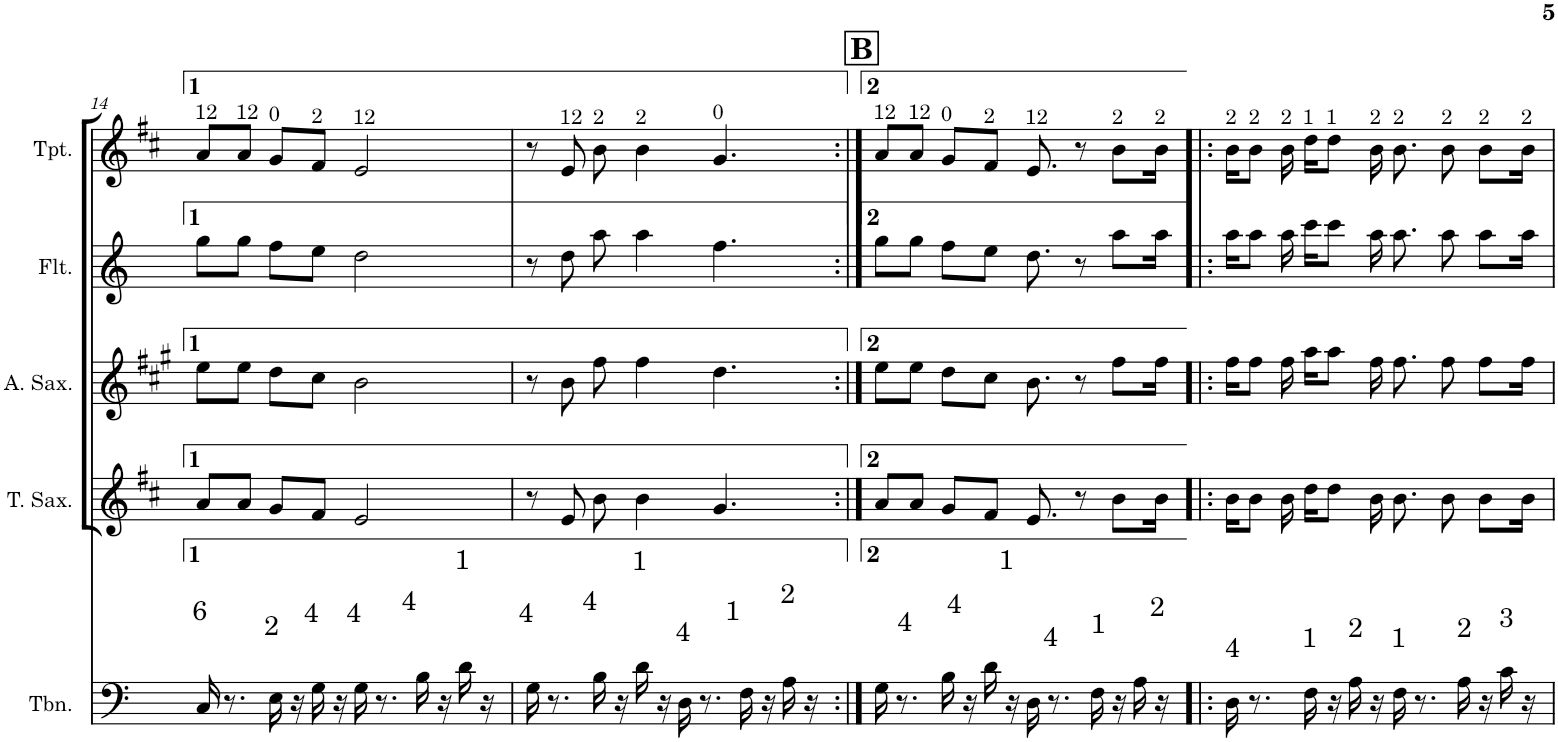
**kern	**kern	**kern	**kern	**kern	**kern	**kern
*part7	*part6	*part5	*part4	*part3	*part2	*part1
*staff7	*staff6	*staff5	*staff4	*staff3	*staff2	*staff1
*I"Tuba	*I"Trombone	*I"Trombone	*I"Tenor Saxophone	*I"Alto Saxophone	*I"Flute	*I"Trumpet
*I'Tba.	*I'Trb.	*I'Tbn.	*I'T. Sax.	*I'A. Sax.	*I'Flt.	*I'Tpt.
!!LO:PB:g=z
*clefG2	*clefF4	*clefF4	*clefG2	*clefG2	*clefG2	*clefG2
*Trd15c25	*	*	*Trd8c14	*Trd5c9	*	*Trd1c2
*k[f#c#]	*k[]	*k[]	*k[f#c#]	*k[f#c#g#]	*k[]	*k[f#c#]
*M4/4	*M4/4	*M4/4	*M4/4	*M4/4	*M4/4	*M4/4
=14	=14	=14	=14	=14	=14	=14
!	!	!	!	!	!	!LO:TX:a:t=12
!	!	!LO:TX:a:t=6	!	!	!	!
!	!LO:TX:a:t=6	!	!	!	!	!
!	!LO:TX:a:t=1	!	!	!	!	!
!LO:TX:a:t=13	!	!	!	!	!	!
16d-X	16C	16C/	8a/L	8ee\L	8gg\L	8a/L
!LO:N:vis=8	!LO:N:vis=8	!	!	!	!	!
8.r	8.r	8.r	.	.	.	.
!	!	!	!	!	!	!LO:TX:a:t=12
.	.	.	8a/J	8ee\J	8gg\J	8a/J
!	!	!	!	!	!	!LO:TX:a:t=0
!	!	!LO:TX:a:t=2	!	!	!	!
!	!LO:TX:a:t=2	!	!	!	!	!
!LO:TX:a:t=2	!	!	!	!	!	!
16fn	16E	16E\	8g/L	8dd\L	8ff\L	8g/L
16r	16r	16r	.	.	.	.
!	!	!	!	!	!	!LO:TX:a:t=2
!	!	!LO:TX:a:t=4	!	!	!	!
!	!LO:TX:a:t=4	!	!	!	!	!
!LO:TX:a:t=12	!	!	!	!	!	!
16a-X	16G	16G\	8f#/J	8cc#\J	8ee\J	8f#/J
16r	16r	16r	.	.	.	.
!	!	!	!	!	!	!LO:TX:a:t=12
!	!	!LO:TX:a:t=4	!	!	!	!
!	!LO:TX:a:t=4	!	!	!	!	!
!LO:TX:a:t=12	!	!	!	!	!	!
16a-	16G	16G\	2e/	2b\	2dd\	2e/
!LO:N:vis=8	!LO:N:vis=8	!	!	!	!	!
8.r	8.r	8.r	.	.	.	.
!	!	!LO:TX:a:t=4	!	!	!	!
!	!LO:TX:a:t=4	!	!	!	!	!
!LO:TX:a:t=12	!	!	!	!	!	!
16ccn	16B	16B\	.	.	.	.
16r	16r	16r	.	.	.	.
!	!	!LO:TX:a:t=1	!	!	!	!
!	!LO:TX:a:t=1	!	!	!	!	!
!	!LO:TX:a:t=4	!	!	!	!	!
!LO:TX:a:t=0	!	!	!	!	!	!
16ee-X	16d	16d\	.	.	.	.
16r	16r	16r	.	.	.	.
=15	=15	=15	=15	=15	=15	=15
!	!	!LO:TX:a:t=4	!	!	!	!
!	!LO:TX:a:t=4	!	!	!	!	!
!LO:TX:a:t=12	!	!	!	!	!	!
16a-X	16G	16G\	8r	8r	8r	8r
!LO:N:vis=8	!LO:N:vis=8	!	!	!	!	!
8.r	8.r	8.r	.	.	.	.
!	!	!	!	!	!	!LO:TX:a:t=12
.	.	.	8e/	8b\	8dd\	8e/
!	!	!	!	!	!	!LO:TX:a:t=2
!	!	!LO:TX:a:t=4	!	!	!	!
!	!LO:TX:a:t=4	!	!	!	!	!
!LO:TX:a:t=12	!	!	!	!	!	!
16ccn	16B	16B\	8b\	8ff#\	8aa\	8b\
16r	16r	16r	.	.	.	.
!	!	!	!	!	!	!LO:TX:a:t=2
!	!	!LO:TX:a:t=1	!	!	!	!
!	!LO:TX:a:t=1	!	!	!	!	!
!	!LO:TX:a:t=4	!	!	!	!	!
!LO:TX:a:t=0	!	!	!	!	!	!
16ee-X	16d	16d\	4b\	4ff#\	4aa\	4b\
16r	16r	16r	.	.	.	.
!	!	!LO:TX:a:t=4	!	!	!	!
!	!LO:TX:a:t=4	!	!	!	!	!
!LO:TX:a:t=12	!	!	!	!	!	!
16e-X	16D	16D\	.	.	.	.
!LO:N:vis=8	!LO:N:vis=8	!	!	!	!	!
8.r	8.r	8.r	.	.	.	.
!	!	!	!	!	!	!LO:TX:a:t=0
.	.	.	4.g/	4.dd\	4.ff\	4.g/
!	!	!LO:TX:a:t=1	!	!	!	!
!	!LO:TX:a:t=1	!	!	!	!	!
!LO:TX:a:t=0	!	!	!	!	!	!
16g-X	16F	16F\	.	.	.	.
16r	16r	16r	.	.	.	.
!	!	!LO:TX:a:t=2	!	!	!	!
!	!LO:TX:a:t=2	!	!	!	!	!
!LO:TX:a:t=2	!	!	!	!	!	!
16b-X	16A	16A\	.	.	.	.
16r	16r	16r	.	.	.	.
!!LO:REH:place=s1:a:B:cj:fs=14:t=B
=16:|!	=16:|!	=16:|!	=16:|!	=16:|!	=16:|!	=16:|!
!	!	!	!	!	!	!LO:TX:a:t=12
!	!	!LO:TX:a:t=4	!	!	!	!
!	!LO:TX:a:t=4	!	!	!	!	!
!LO:TX:a:t=12	!	!	!	!	!	!
16a-X	16G	16G\	8a/L	8ee\L	8gg\L	8a/L
!LO:N:vis=8	!LO:N:vis=8	!	!	!	!	!
8.r	8.r	8.r	.	.	.	.
!	!	!	!	!	!	!LO:TX:a:t=12
.	.	.	8a/J	8ee\J	8gg\J	8a/J
!	!	!	!	!	!	!LO:TX:a:t=0
!	!	!LO:TX:a:t=4	!	!	!	!
!	!LO:TX:a:t=4	!	!	!	!	!
!LO:TX:a:t=12	!	!	!	!	!	!
16ccn	16B	16B\	8g/L	8dd\L	8ff\L	8g/L
16r	16r	16r	.	.	.	.
!	!	!	!	!	!	!LO:TX:a:t=2
!	!	!LO:TX:a:t=1	!	!	!	!
!	!LO:TX:a:t=1	!	!	!	!	!
!	!LO:TX:a:t=4	!	!	!	!	!
!LO:TX:a:t=0	!	!	!	!	!	!
16ee-X	16d	16d\	8f#/J	8cc#\J	8ee\J	8f#/J
16r	16r	16r	.	.	.	.
!	!	!	!	!	!	!LO:TX:a:t=12
!	!	!LO:TX:a:t=4	!	!	!	!
!	!LO:TX:a:t=4	!	!	!	!	!
!LO:TX:a:t=12	!	!	!	!	!	!
16e-X	16D	16D\	8.e/	8.b\	8.dd\	8.e/
!LO:N:vis=8	!LO:N:vis=8	!	!	!	!	!
8.r	8.r	8.r	.	.	.	.
.	.	.	8r	8r	8r	8r
!	!	!LO:TX:a:t=1	!	!	!	!
!	!LO:TX:a:t=1	!	!	!	!	!
!LO:TX:a:t=0	!	!	!	!	!	!
16g-X	16F	16F\	.	.	.	.
!	!	!	!	!	!	!LO:TX:a:t=2
16r	16r	16r	8b\L	8ff#\L	8aa\L	8b\L
!	!	!LO:TX:a:t=2	!	!	!	!
!	!LO:TX:a:t=2	!	!	!	!	!
!LO:TX:a:t=2	!	!	!	!	!	!
16b-X	16A	16A\	.	.	.	.
!	!	!	!	!	!	!LO:TX:a:t=2
16r	16r	16r	16b\Jk	16ff#\Jk	16aa\Jk	16b\Jk
=17!|:	=17!|:	=17!|:	=17!|:	=17!|:	=17!|:	=17!|:
!	!	!	!	!	!	!LO:TX:a:t=2
!	!	!LO:TX:a:t=4	!	!	!	!
!	!LO:TX:a:t=4	!	!	!	!	!
!LO:TX:a:t=12	!	!	!	!	!	!
16e-X	16D	16D\	16b\KL	16ff#\KL	16aa\KL	16b\KL
!	!	!	!	!	!	!LO:TX:a:t=2
!LO:N:vis=8	!LO:N:vis=8	!	!	!	!	!
8.r	8.r	8.r	8b\J	8ff#\J	8aa\J	8b\J
!	!	!	!	!	!	!LO:TX:a:t=2
.	.	.	16b\	16ff#\	16aa\	16b\
!	!	!	!	!	!	!LO:TX:a:t=1
!	!	!LO:TX:a:t=1	!	!	!	!
!	!LO:TX:a:t=1	!	!	!	!	!
!LO:TX:a:t=0	!	!	!	!	!	!
16g-X	16F	16F\	16dd\KL	16aa\KL	16ccc\KL	16dd\KL
!	!	!	!	!	!	!LO:TX:a:t=1
16r	16r	16r	8dd\J	8aa\J	8ccc\J	8dd\J
!	!	!LO:TX:a:t=2	!	!	!	!
!	!LO:TX:a:t=2	!	!	!	!	!
!LO:TX:a:t=2	!	!	!	!	!	!
16b-X	16A	16A\	.	.	.	.
!	!	!	!	!	!	!LO:TX:a:t=2
16r	16r	16r	16b\	16ff#\	16aa\	16b\
!	!	!	!	!	!	!LO:TX:a:t=2
!	!	!LO:TX:a:t=1	!	!	!	!
!	!LO:TX:a:t=1	!	!	!	!	!
!LO:TX:a:t=0	!	!	!	!	!	!
16g-	16F	16F\	8.b\	8.ff#\	8.aa\	8.b\
!LO:N:vis=8	!LO:N:vis=8	!	!	!	!	!
8.r	8.r	8.r	.	.	.	.
!	!	!	!	!	!	!LO:TX:a:t=2
.	.	.	8b\	8ff#\	8aa\	8b\
!	!	!LO:TX:a:t=2	!	!	!	!
!	!LO:TX:a:t=2	!	!	!	!	!
!LO:TX:a:t=2	!	!	!	!	!	!
16b-	16A	16A\	.	.	.	.
!	!	!	!	!	!	!LO:TX:a:t=2
16r	16r	16r	8b\L	8ff#\L	8aa\L	8b\L
!	!	!LO:TX:a:t=3	!	!	!	!
!	!LO:TX:a:t=3	!	!	!	!	!
!LO:TX:a:t=1	!	!	!	!	!	!
16dd-X	16c	16c\	.	.	.	.
!	!	!	!	!	!	!LO:TX:a:t=2
16r	16r	16r	16b\Jk	16ff#\Jk	16aa\Jk	16b\Jk
=	=	=	=	=	=	=
*-	*-	*-	*-	*-	*-	*-
